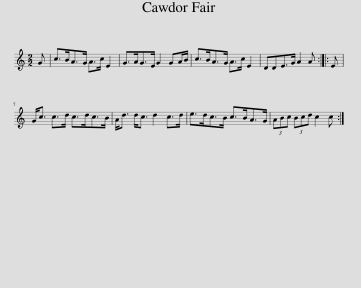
X:1
L:1/8
M:2/2
I:linebreak $
K:C
V:1 treble
V:1
 G | c>BA>G A>c E2 | G>AG>E G2 GA/B/ | c>BA>G A>c E2 | DDE>G A2 A :: %5
 E |$ G<c c>d c>dc>B | A<d d<c d2 c>d | e>dc>B c>BA>G | (3ABc (3Bcd c2 c :| %10
